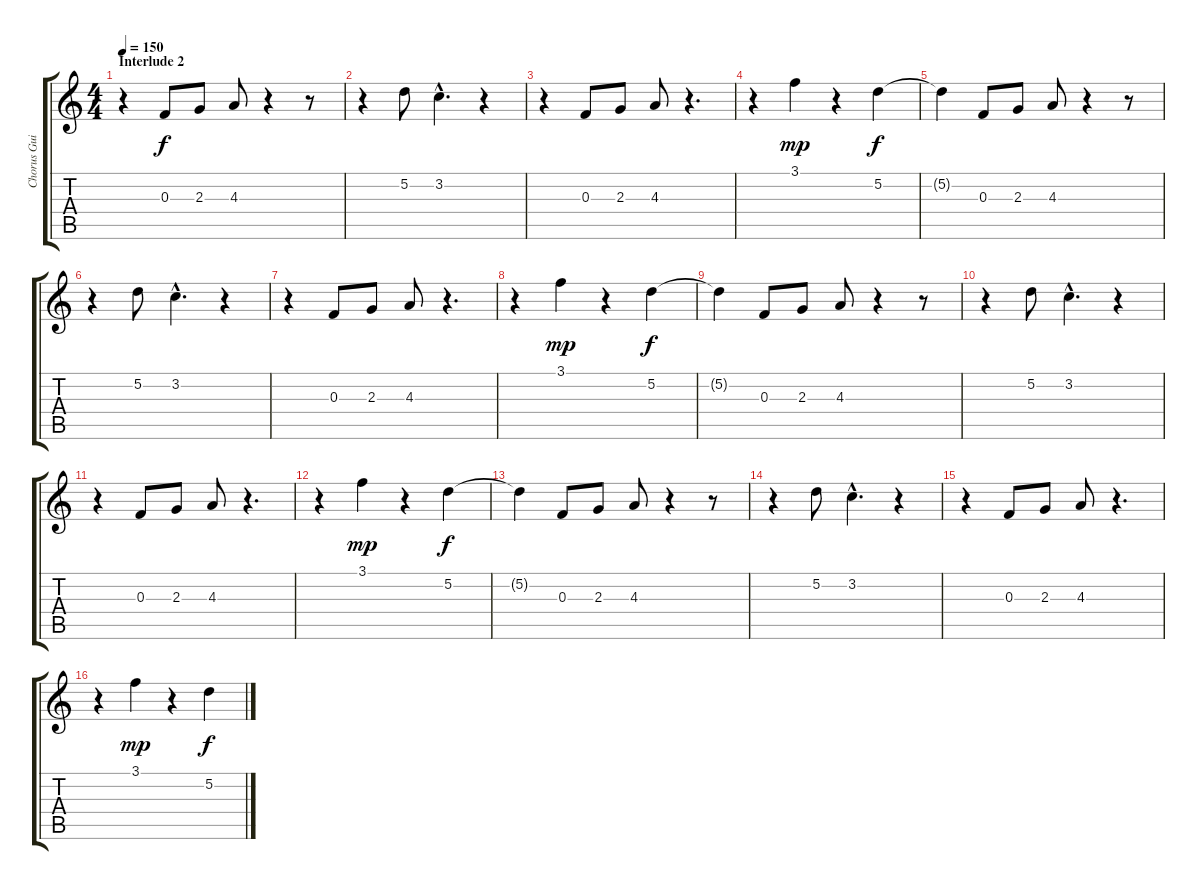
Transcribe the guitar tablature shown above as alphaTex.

\track ("Chorus Guitar" "Chorus Gui") {instrument electricguitarjazz}
\staff {score tabs}
\tuning (D4 A3 F3 C3 G2 D2) {hide}
\ts (4 4)
\section ("" "Interlude 2")
\tempo 150
\clef g2
\ks c
r.4{dy f} 0.3.8 2.3.8 4.3.8 r.4 r.8 |
r.4 5.2.8 3.2{hac}.4{d} r.4 |
r.4 0.3.8 2.3.8 4.3.8 r.4{d} |
r.4 3.1.4{dy mp} r.4 5.2.4{dy f} |
5.2{t}.4 0.3.8 2.3.8 4.3.8 r.4 r.8 |
r.4 5.2.8 3.2{hac}.4{d} r.4 |
r.4 0.3.8 2.3.8 4.3.8 r.4{d} |
r.4 3.1.4{dy mp} r.4 5.2.4{dy f} |
5.2{t}.4 0.3.8 2.3.8 4.3.8 r.4 r.8 |
r.4 5.2.8 3.2{hac}.4{d} r.4 |
r.4 0.3.8 2.3.8 4.3.8 r.4{d} |
r.4 3.1.4{dy mp} r.4 5.2.4{dy f} |
5.2{t}.4 0.3.8 2.3.8 4.3.8 r.4 r.8 |
r.4 5.2.8 3.2{hac}.4{d} r.4 |
r.4 0.3.8 2.3.8 4.3.8 r.4{d} |
r.4 3.1.4{dy mp} r.4 5.2.4{dy f}
